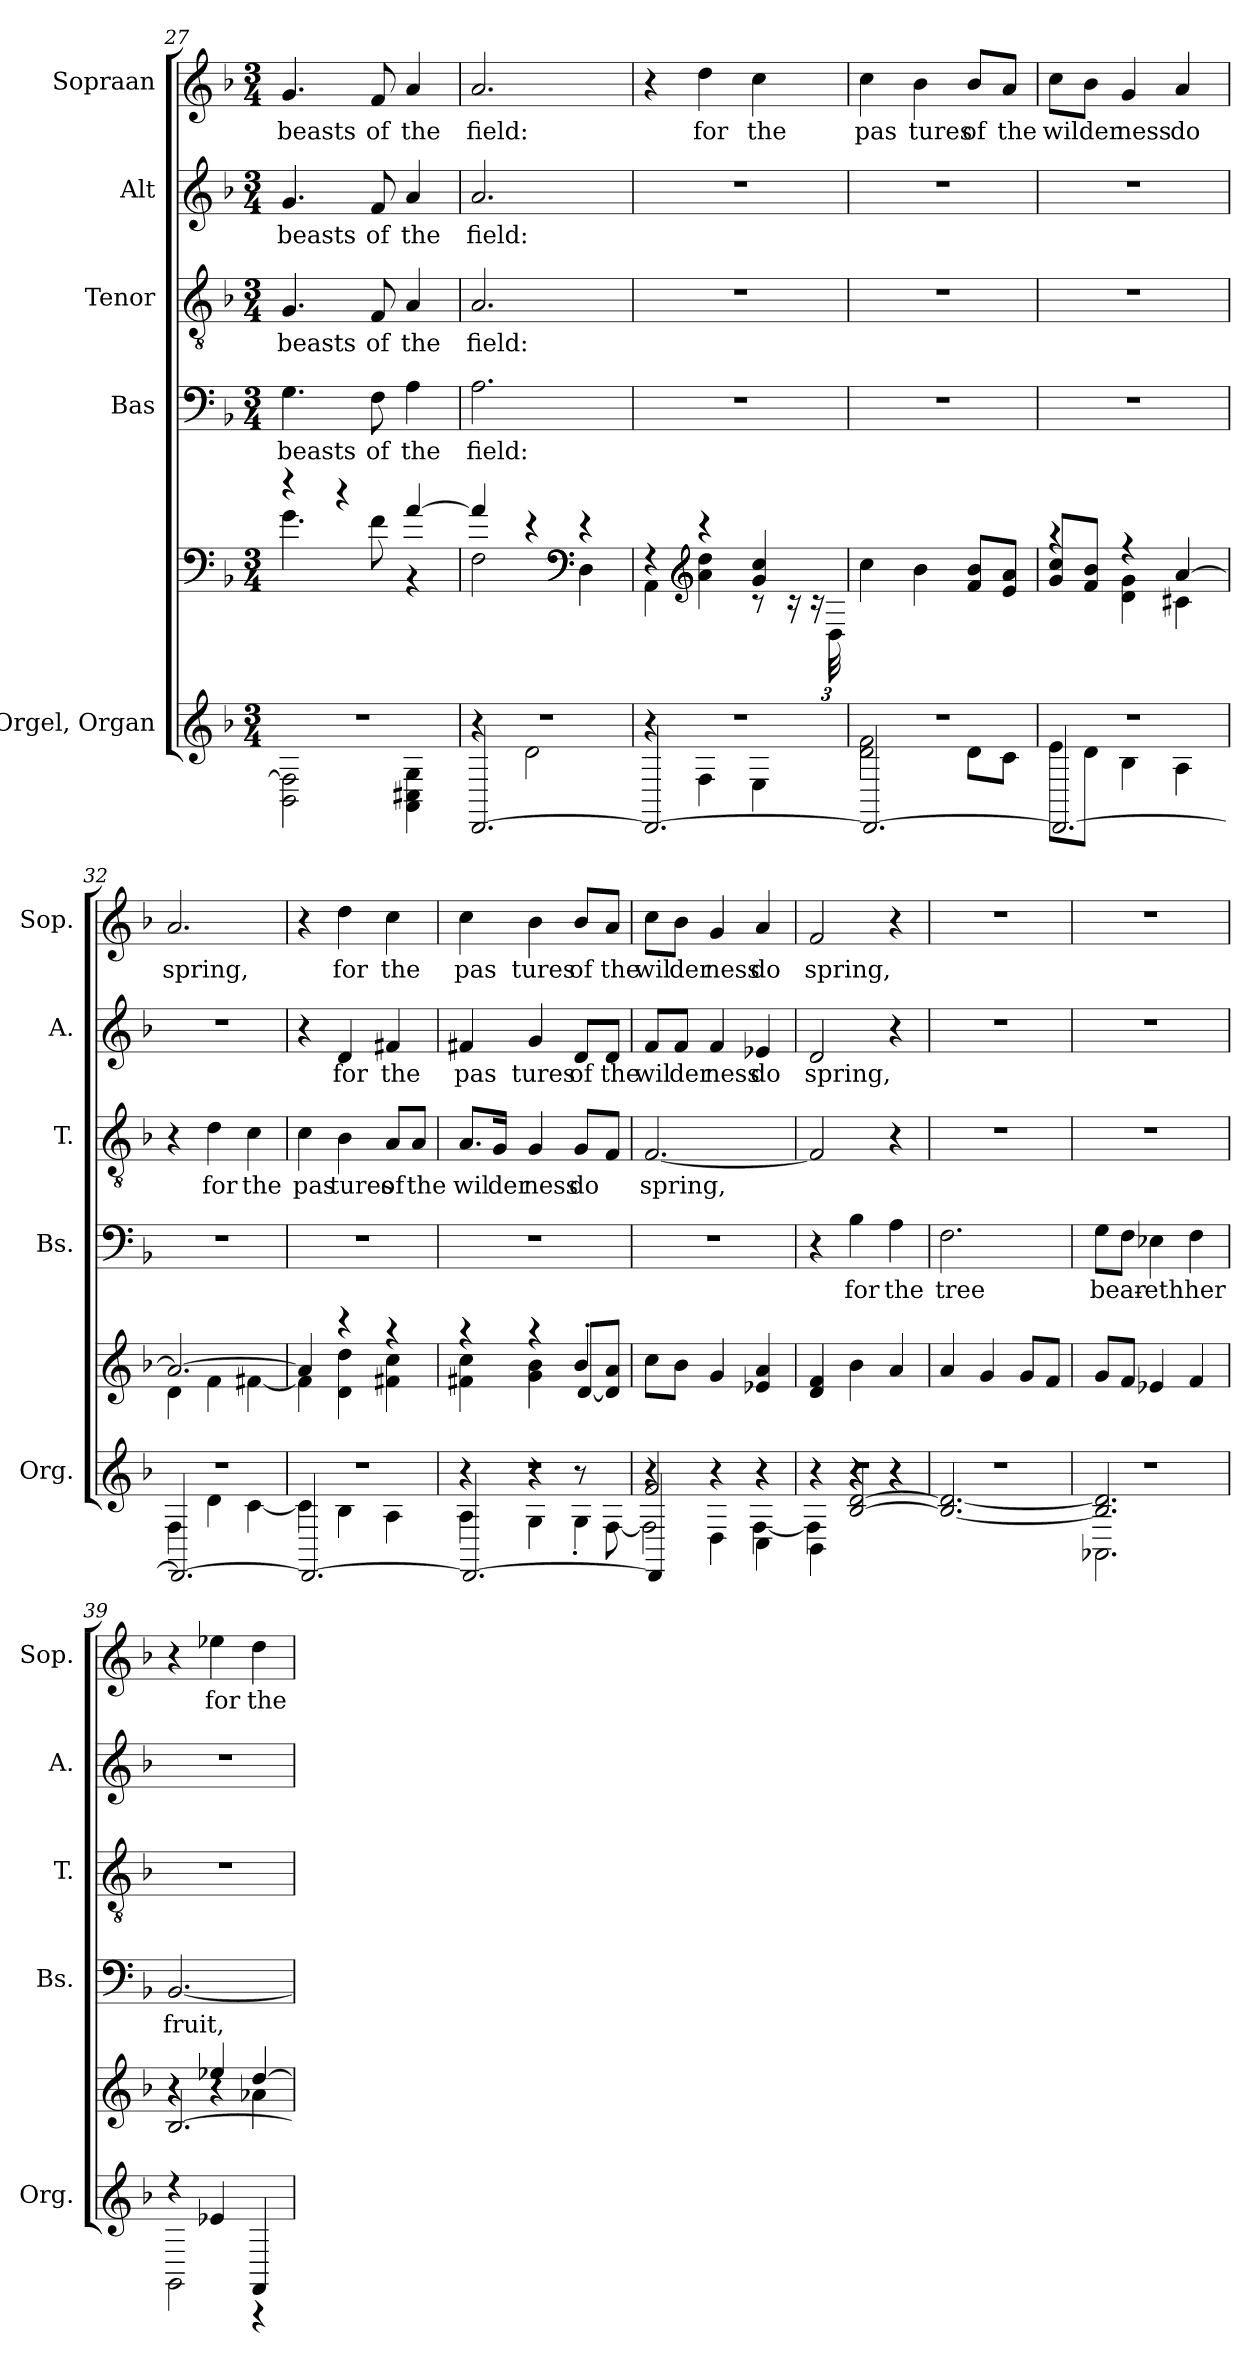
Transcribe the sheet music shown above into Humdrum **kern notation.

**kern	**kern	**kern	**text	**kern	**text	**kern	**text	**kern	**text
*part5	*part5	*part4	*part4	*part3	*part3	*part2	*part2	*part1	*part1
*staff6	*staff5	*staff4	*staff4	*staff3	*staff3	*staff2	*staff2	*staff1	*staff1
*I"Orgel, Organ	*	*I"Bas	*	*I"Tenor	*	*I"Alt	*	*I"Sopraan	*
*I'Org.	*	*I'Bs.	*	*I'T.	*	*I'A.	*	*I'Sop.	*
*clefG2	*clefF4	*clefF4	*	*clefGv2	*	*clefG2	*	*clefG2	*
*k[b-]	*k[b-]	*k[b-]	*	*k[b-]	*	*k[b-]	*	*k[b-]	*
*M3/4	*M3/4	*M3/4	*	*M3/4	*	*M3/4	*	*M3/4	*
=27	=27	=27	=27	=27	=27	=27	=27	=27	=27
*^	*^	*	*	*	*	*	*	*	*
!	!	!	!	!	!LO:LY:b	!	!LO:LY:b	!	!LO:LY:b	!	!LO:LY:b
2.r	2BB-\ 2F\]	4r	4.g\	4.G\	beasts	4.G/	beasts	4.g/	beasts	4.g/	beasts
.	.	4r	.	.	.	.	.	.	.	.	.
!	!	!	!	!	!LO:LY:b	!	!LO:LY:b	!	!LO:LY:b	!	!LO:LY:b
.	.	.	8f\	8F\	of	8F/	of	8f/	of	8f/	of
!	!	!	!	!	!LO:LY:b	!	!LO:LY:b	!	!LO:LY:b	!	!LO:LY:b
.	4AA\ 4C#X\ 4G\	[4a/	4r	4A\	the	4A/	the	4a/	the	4a/	the
=28	=28	=28	=28	=28	=28	=28	=28	=28	=28	=28	=28
*	*^	*	*	*	*	*	*	*	*	*	*
!	!	!	!	!	!	!LO:LY:b	!	!LO:LY:b	!	!LO:LY:b	!	!LO:LY:b
2.r	4r	[2.DD/	4a/]	2F\	2.A\	field:	2.A/	field:	2.a/	field:	2.a/	field:
.	2d\	.	4r	.	.	.	.	.	.	.	.	.
*	*	*	*clefF4	*	*	*	*	*	*	*	*	*
.	.	.	4r	4D\	.	.	.	.	.	.	.	.
=29	=29	=29	=29	=29	=29	=29	=29	=29	=29	=29	=29	=29
2.r	4r	2.DD/_	4r	4AA\	2.r	.	2.r	.	2.r	.	4r	.
*	*	*	*clefG2	*	*	*	*	*	*	*	*	*
!	!	!	!	!	!	!	!	!	!	!	!	!LO:LY:b
.	4F\	.	4r	4a\ 4dd\	.	.	.	.	.	.	4dd\	for
!	!	!	!	!	!	!	!	!	!	!	!	!LO:LY:b
.	4E\	.	4g/ 4cc/	8r	.	.	.	.	.	.	4cc\	the
.	.	.	.	16r	.	.	.	.	.	.	.	.
*	*	*	*	*Xbrackettup	*	*	*	*	*	*	*	*
.	.	.	.	24r	.	.	.	.	.	.	.	.
.	.	.	.	48D\	.	.	.	.	.	.	.	.
!!LO:LB:g=z
=30	=30	=30	=30	=30	=30	=30	=30	=30	=30	=30	=30	=30
!	!	!	!	!	!	!	!	!	!	!	!	!LO:LY:b
*	*	*	*v	*v	*	*	*	*	*	*	*	*
2.r	2d\ 2f\	2.DD/_	4cc\	2.r	.	2.r	.	2.r	.	4cc\	pas
!	!	!	!	!	!	!	!	!	!	!	!LO:LY:b
.	.	.	4b-\	.	.	.	.	.	.	4b-\	tures
!	!	!	!	!	!	!	!	!	!	!	!LO:LY:b
.	8d\L	.	8f/ 8b-/L	.	.	.	.	.	.	8b-/L	of
!	!	!	!	!	!	!	!	!	!	!	!LO:LY:b
.	8c\J	.	8e/ 8a/J	.	.	.	.	.	.	8a/J	the
=31	=31	=31	=31	=31	=31	=31	=31	=31	=31	=31	=31
*	*	*	*^	*	*	*	*	*	*	*	*
!	!	!	!	!	!	!	!	!	!	!	!	!LO:LY:b
2.r	8e\L	2.DD/_	4r	8g/ 8cc/L	2.r	.	2.r	.	2.r	.	8cc\L	wil
!	!	!	!	!	!	!	!	!	!	!	!	!LO:LY:b
.	8d\J	.	.	8f/ 8b-/J	.	.	.	.	.	.	8b-\J	der
!	!	!	!	!	!	!	!	!	!	!	!	!LO:LY:b
.	4B-\	.	4r	4d\ 4g\	.	.	.	.	.	.	4g/	ness
!	!	!	!	!	!	!	!	!	!	!	!	!LO:LY:b
.	4A\	.	[4a/	4c#X\	.	.	.	.	.	.	4a/	do
=32	=32	=32	=32	=32	=32	=32	=32	=32	=32	=32	=32	=32
!	!	!	!	!	!	!	!	!	!	!	!	!LO:LY:b
2.r	4F\	2.DD/_	2.a/_	4d\	2.r	.	4r	.	2.r	.	2.a/	spring,
!	!	!	!	!	!	!	!	!LO:LY:b	!	!	!	!
.	4d\	.	.	4f\	.	.	4d\	for	.	.	.	.
!	!	!	!	!	!	!	!	!LO:LY:b	!	!	!	!
.	[4c\	.	.	[4f#X\	.	.	4c\	the	.	.	.	.
=33	=33	=33	=33	=33	=33	=33	=33	=33	=33	=33	=33	=33
!	!	!	!	!	!	!	!	!LO:LY:b	!	!	!	!
2.r	4c\]	2.DD/_	4a/]	4f#\]	2.r	.	4c\	pas	4r	.	4r	.
!	!	!	!	!	!	!	!	!LO:LY:b	!	!LO:LY:b	!	!LO:LY:b
.	4B-\	.	4r	4d\ 4dd\	.	.	4B-\	tures	4d/	for	4dd\	for
!	!	!	!	!	!	!	!	!LO:LY:b	!	!LO:LY:b	!	!LO:LY:b
.	4A\	.	4r	4f#X\ 4cc\	.	.	8A/L	of	4f#X/	the	4cc\	the
!	!	!	!	!	!	!	!	!LO:LY:b	!	!	!	!
.	.	.	.	.	.	.	8A/J	the	.	.	.	.
=34	=34	=34	=34	=34	=34	=34	=34	=34	=34	=34	=34	=34
*	*	*^	*	*	*	*	*	*	*	*	*	*
!	!	!	!	!	!	!	!	!	!LO:LY:b	!	!LO:LY:b	!	!LO:LY:b
2.r	4A\	2.DD/_	4r	4r	4f#X\ 4cc\	2.r	.	8.A/L	wil	4f#X/	pas	4cc\	pas
!	!	!	!	!	!	!	!	!	!LO:LY:b	!	!	!	!
.	.	.	.	.	.	.	.	16G/Jk	der	.	.	.	.
!	!	!	!	!	!	!	!	!	!LO:LY:b	!	!LO:LY:b	!	!LO:LY:b
.	4G\	.	4r	4r	4g\ 4b-\	.	.	4G/	ness	4g/	tures	4b-\	tures
!	!	!	!	!	!	!	!	!	!LO:LY:b	!	!LO:LY:b	!	!LO:LY:b
.	4G'\	.	8r	4b-'/	[8d/L	.	.	8G/L	do	8d/L	of	8b-/L	of
!	!	!	!	!	!	!	!	!	!	!	!LO:LY:b	!	!LO:LY:b
.	.	.	[8F\	.	8d]/ 8a/J	.	.	8F/J	.	8d/J	the	8a/J	the
!!LO:LB:g=z
=35	=35	=35	=35	=35	=35	=35	=35	=35	=35	=35	=35	=35	=35
!	!	!	!	!	!	!	!	!	!LO:LY:b	!	!LO:LY:b	!	!LO:LY:b
*	*	*	*	*v	*v	*	*	*	*	*	*	*	*
2f/	4r	4DD/]	2F\]	8cc\L	2.r	.	[2.F/	spring,	8f/L	wil	8cc\L	wil
!	!	!	!	!	!	!	!	!	!	!LO:LY:b	!	!LO:LY:b
.	.	.	.	8b-\J	.	.	.	.	8f/J	der	8b-\J	der
!	!	!	!	!	!	!	!	!	!	!LO:LY:b	!	!LO:LY:b
.	4D\	4r	.	4g/	.	.	.	.	4f/	ness	4g/	ness
!	!	!	!	!	!	!	!	!	!	!LO:LY:b	!	!LO:LY:b
4r	4C\	4r	[4F\	4e-X/ 4a/	.	.	.	.	4e-X/	do	4a/	do
=36	=36	=36	=36	=36	=36	=36	=36	=36	=36	=36	=36	=36
!	!	!	!	!	!	!	!	!	!	!LO:LY:b	!	!LO:LY:b
2.r	4BB-\	4r	4F\]	4d/ 4f/	4r	.	2F/]	.	2d/	spring,	2f/	spring,
!	!	!	!	!	!	!LO:LY:b	!	!	!	!	!	!
.	4r	[2B-/ [2d/	4r	4b-\	4B-\	for	.	.	.	.	.	.
!	!	!	!	!	!	!LO:LY:b	!	!	!	!	!	!
.	4r	.	4r	4a/	4A\	the	4r	.	4r	.	4r	.
=37	=37	=37	=37	=37	=37	=37	=37	=37	=37	=37	=37	=37
!	!	!	!	!	!	!LO:LY:b	!	!	!	!	!	!
*	*v	*v	*v	*	*	*	*	*	*	*	*	*
2.r	2.B-/_ 2.d/_	4a/	2.F\	tree	2.r	.	2.r	.	2.r	.
.	.	4g/	.	.	.	.	.	.	.	.
.	.	8g/L	.	.	.	.	.	.	.	.
.	.	8f/J	.	.	.	.	.	.	.	.
=38	=38	=38	=38	=38	=38	=38	=38	=38	=38	=38
*	*^	*	*	*	*	*	*	*	*	*
!	!	!	!	!	!LO:LY:b	!	!	!	!	!	!
2.r	2.AA-X\	2.B-/] 2.d/]	8g/L	8G\L	bear-	2.r	.	2.r	.	2.r	.
.	.	.	8f/J	8F\J	.	.	.	.	.	.	.
!	!	!	!	!	!LO:LY:b	!	!	!	!	!	!
.	.	.	4e-X/	4E-X\	eth	.	.	.	.	.	.
!	!	!	!	!	!LO:LY:b	!	!	!	!	!	!
.	.	.	4f/	4F\	her	.	.	.	.	.	.
*	*v	*v	*	*	*	*	*	*	*	*	*
=39	=39	=39	=39	=39	=39	=39	=39	=39	=39	=39
*	*	*^	*	*	*	*	*	*	*	*
*	*	*	*^	*	*	*	*	*	*	*	*
!	!	!	!	!	!	!LO:LY:b	!	!	!	!	!	!
4r	2GG\	4r	4r	[2.B-/	[2.BB-/	fruit,	2.r	.	2.r	.	4r	.
!	!	!	!	!	!	!	!	!	!	!	!	!LO:LY:b
4e-X/	.	4ee-X/	4r	.	.	.	.	.	.	.	4ee-X\	for
!	!	!	!	!	!	!	!	!	!	!	!	!LO:LY:b
4FF/	4r	[4dd/	4a-X\	.	.	.	.	.	.	.	4dd\	the
*v	*v	*	*	*	*	*	*	*	*	*	*	*
*	*v	*v	*v	*	*	*	*	*	*	*	*
=	=	=	=	=	=	=	=	=	=
*-	*-	*-	*-	*-	*-	*-	*-	*-	*-
